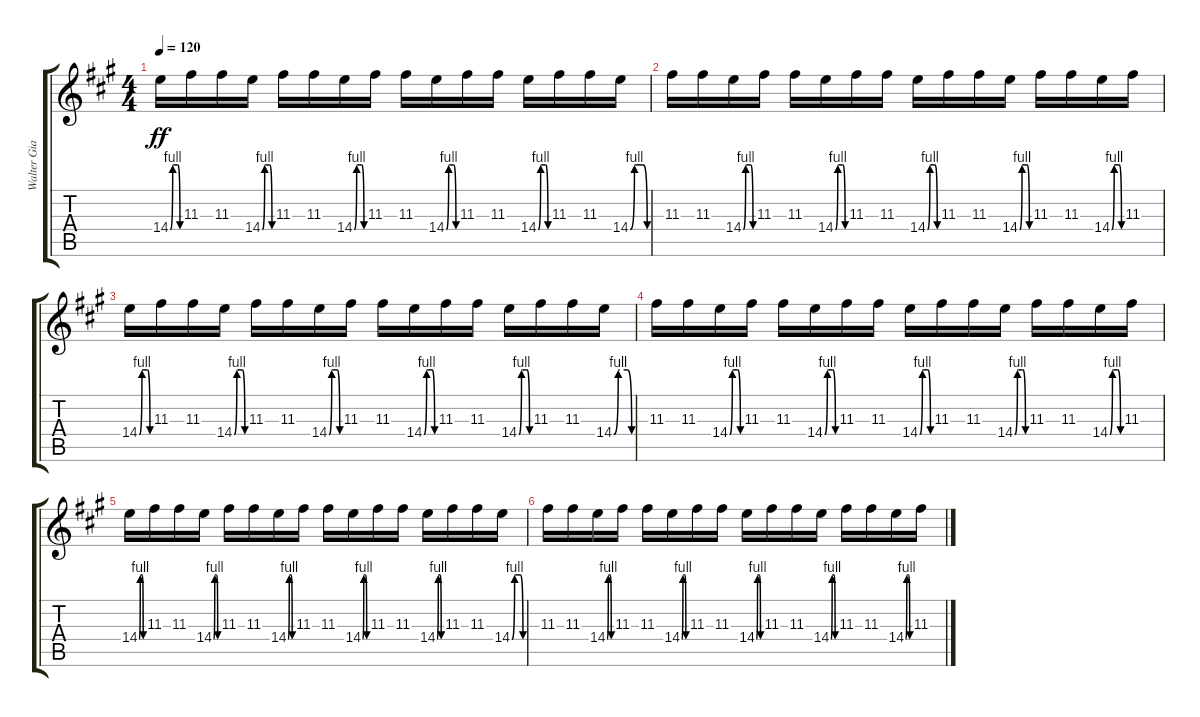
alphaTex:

\track ("Walter Giardino" "Walter Gia") {instrument overdrivenguitar}
\staff {score tabs}
\tuning (E4 B3 G3 D3 A2 E2) {hide}
\ts (4 4)
\tempo 120
\clef g2
\ks a
14.4{be (custom 0 0 15 4 20 4 45 4 60 0)}.16{dy ff volume 11} 11.3.16 11.3.16 14.4{be (custom 0 0 15 4 20 4 45 4 60 0)}.16 11.3.16 11.3.16 14.4{be (custom 0 0 15 4 20 4 45 4 60 0)}.16 11.3.16 11.3.16 14.4{be (custom 0 0 15 4 20 4 45 4 60 0)}.16 11.3.16 11.3.16 14.4{be (custom 0 0 15 4 20 4 45 4 60 0)}.16 11.3.16 11.3.16 14.4{be (custom 0 0 15 4 20 4 45 4 60 0)}.16 |
11.3.16{volume 9} 11.3.16 14.4{be (custom 0 0 15 4 20 4 45 4 60 0)}.16 11.3.16 11.3.16 14.4{be (custom 0 0 15 4 20 4 45 4 60 0)}.16 11.3.16 11.3.16 14.4{be (custom 0 0 15 4 20 4 45 4 60 0)}.16 11.3.16 11.3.16 14.4{be (custom 0 0 15 4 20 4 45 4 60 0)}.16 11.3.16 11.3.16 14.4{be (custom 0 0 15 4 20 4 45 4 60 0)}.16 11.3.16 |
14.4{be (custom 0 0 15 4 20 4 45 4 60 0)}.16{volume 7} 11.3.16 11.3.16 14.4{be (custom 0 0 15 4 20 4 45 4 60 0)}.16 11.3.16 11.3.16 14.4{be (custom 0 0 15 4 20 4 45 4 60 0)}.16 11.3.16 11.3.16 14.4{be (custom 0 0 15 4 20 4 45 4 60 0)}.16 11.3.16 11.3.16 14.4{be (custom 0 0 15 4 20 4 45 4 60 0)}.16 11.3.16 11.3.16 14.4{be (custom 0 0 15 4 20 4 45 4 60 0)}.16 |
11.3.16{volume 5} 11.3.16 14.4{be (custom 0 0 15 4 20 4 45 4 60 0)}.16 11.3.16 11.3.16 14.4{be (custom 0 0 15 4 20 4 45 4 60 0)}.16 11.3.16 11.3.16 14.4{be (custom 0 0 15 4 20 4 45 4 60 0)}.16 11.3.16 11.3.16 14.4{be (custom 0 0 15 4 20 4 45 4 60 0)}.16 11.3.16 11.3.16 14.4{be (custom 0 0 15 4 20 4 45 4 60 0)}.16 11.3.16 |
14.4{be (custom 0 0 15 4 20 4 45 4 60 0)}.16{volume 3} 11.3.16 11.3.16 14.4{be (custom 0 0 15 4 20 4 45 4 60 0)}.16 11.3.16 11.3.16 14.4{be (custom 0 0 15 4 20 4 45 4 60 0)}.16 11.3.16 11.3.16 14.4{be (custom 0 0 15 4 20 4 45 4 60 0)}.16 11.3.16 11.3.16 14.4{be (custom 0 0 15 4 20 4 45 4 60 0)}.16 11.3.16 11.3.16 14.4{be (custom 0 0 15 4 20 4 45 4 60 0)}.16 |
11.3.16{volume 0} 11.3.16 14.4{be (custom 0 0 15 4 20 4 45 4 60 0)}.16 11.3.16 11.3.16 14.4{be (custom 0 0 15 4 20 4 45 4 60 0)}.16 11.3.16 11.3.16 14.4{be (custom 0 0 15 4 20 4 45 4 60 0)}.16 11.3.16 11.3.16 14.4{be (custom 0 0 15 4 20 4 45 4 60 0)}.16 11.3.16 11.3.16 14.4{be (custom 0 0 15 4 20 4 45 4 60 0)}.16 11.3.16
